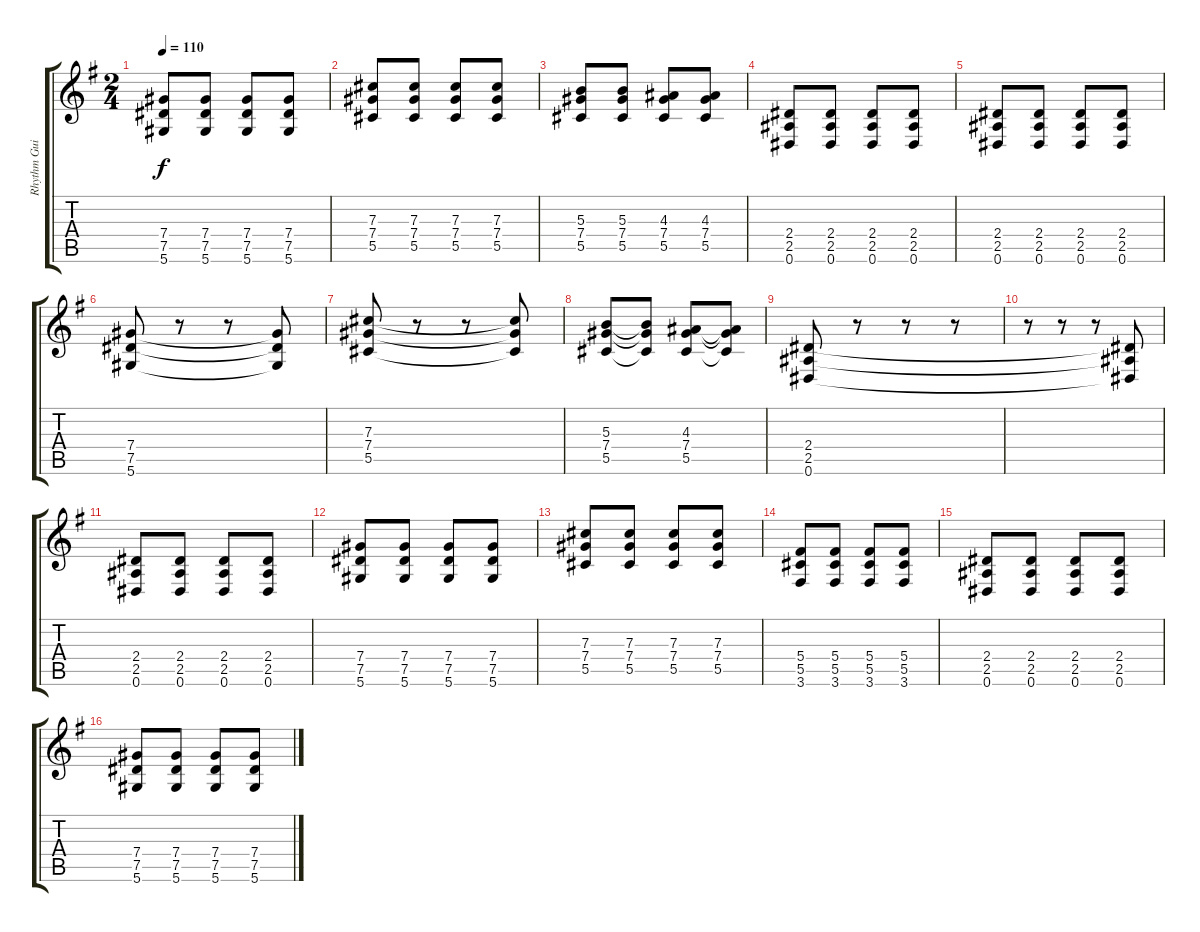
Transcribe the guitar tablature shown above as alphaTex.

\track ("Rhythm Guitar" "Rhythm Gui") {instrument electricguitarmuted}
\staff {score tabs}
\tuning (Eb4 Bb3 Gb3 Db3 Ab2 Eb2) {hide}
\ts (2 4)
\tempo 110
\clef g2
\ks g
(7.4 7.5 5.6).8{dy f} (7.4 7.5 5.6).8 (7.4 7.5 5.6).8 (7.4 7.5 5.6).8 |
(7.3 7.4 5.5).8 (7.3 7.4 5.5).8 (7.3 7.4 5.5).8 (7.3 7.4 5.5).8 |
(5.3 7.4 5.5).8 (5.3 7.4 5.5).8 (4.3 7.4 5.5).8 (4.3 7.4 5.5).8 |
(2.4 2.5 0.6).8 (2.4 2.5 0.6).8 (2.4 2.5 0.6).8 (2.4 2.5 0.6).8 |
(2.4 2.5 0.6).8 (2.4 2.5 0.6).8 (2.4 2.5 0.6).8 (2.4 2.5 0.6).8 |
(7.4 7.5 5.6).8 r.8 r.8 (7.4{t} 7.5{t} 5.6{t}).8 |
(7.3 7.4 5.5).8 r.8 r.8 (7.3{t} 7.4{t} 5.5{t}).8 |
(5.3 7.4 5.5).8 (5.3{t} 7.4{t} 5.5{t}).8 (4.3 7.4 5.5).8 (4.3{t} 7.4{t} 5.5{t}).8 |
(2.4 2.5 0.6).8 r.8 r.8 r.8 |
r.8 r.8 r.8 (2.4{t} 2.5{t} 0.6{t}).8 |
(2.4 2.5 0.6).8 (2.4 2.5 0.6).8 (2.4 2.5 0.6).8 (2.4 2.5 0.6).8 |
(7.4 7.5 5.6).8 (7.4 7.5 5.6).8 (7.4 7.5 5.6).8 (7.4 7.5 5.6).8 |
(7.3 7.4 5.5).8 (7.3 7.4 5.5).8 (7.3 7.4 5.5).8 (7.3 7.4 5.5).8 |
(5.4 5.5 3.6).8 (5.4 5.5 3.6).8 (5.4 5.5 3.6).8 (5.4 5.5 3.6).8 |
(2.4 2.5 0.6).8 (2.4 2.5 0.6).8 (2.4 2.5 0.6).8 (2.4 2.5 0.6).8 |
(7.4 7.5 5.6).8 (7.4 7.5 5.6).8 (7.4 7.5 5.6).8 (7.4 7.5 5.6).8
